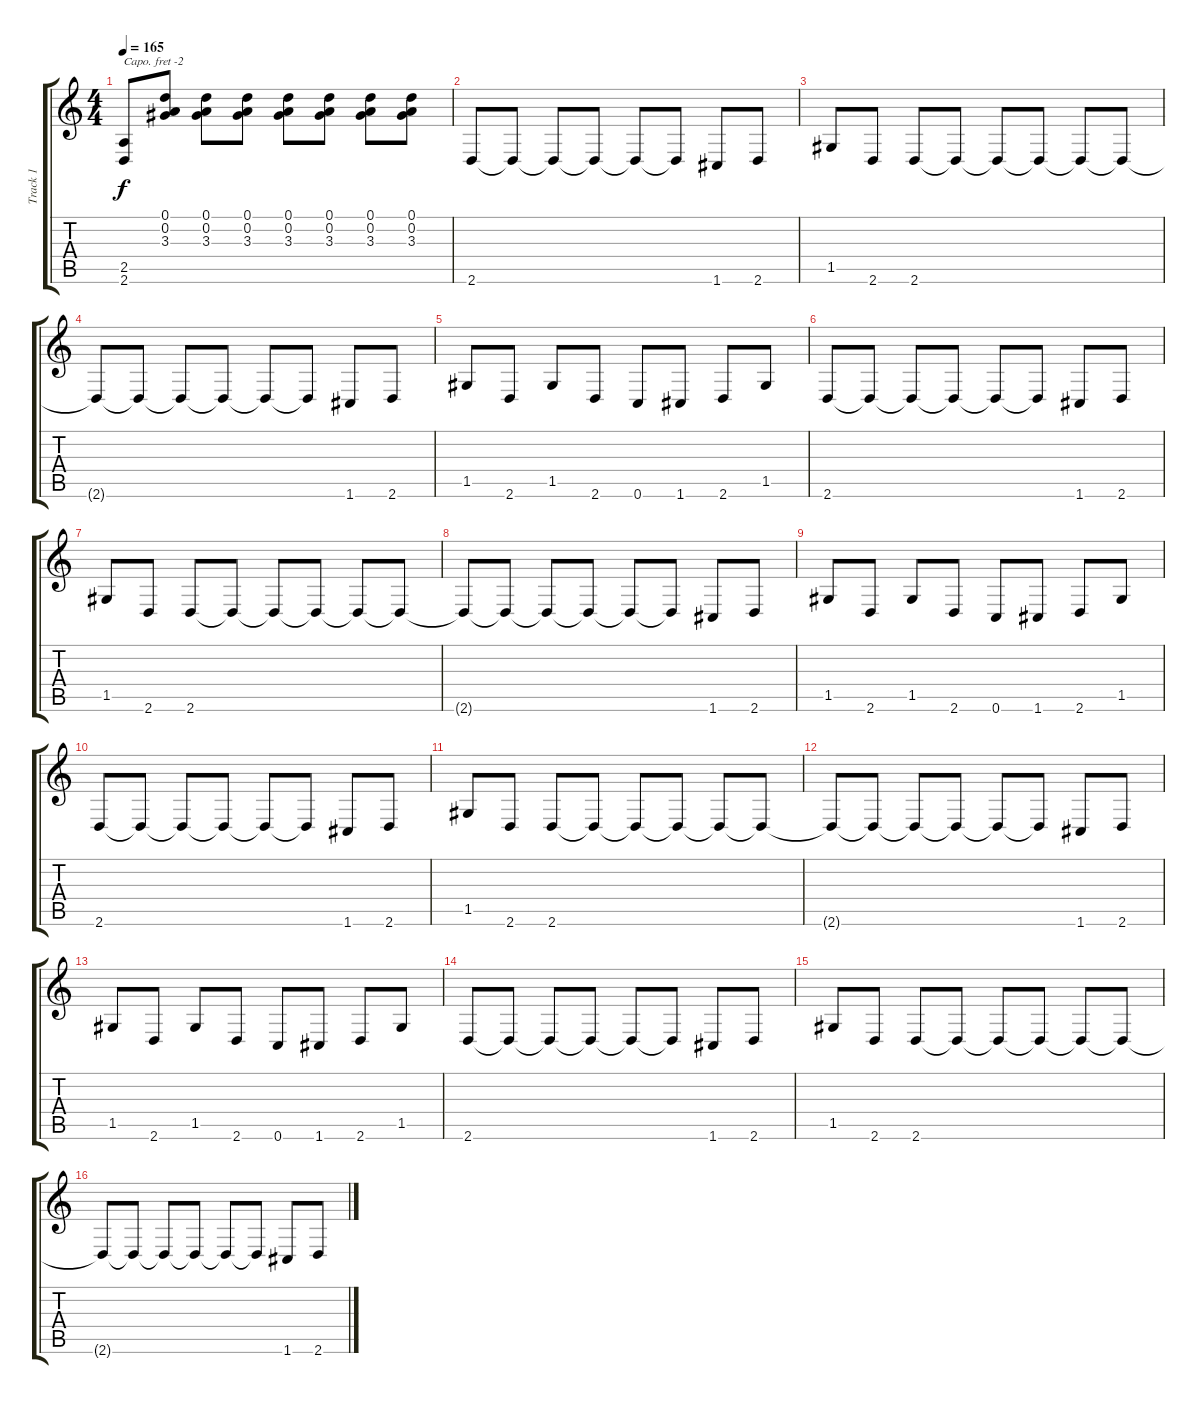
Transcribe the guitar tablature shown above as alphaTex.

\track ("Track 1" "Track 1") {instrument distortionguitar}
\staff {score tabs}
\capo -2
\tuning (E4 B3 G3 D3 A2 D2) {hide}
\ts (4 4)
\tempo 165
\clef g2
\ks c
(2.5 2.6).8{dy f} (0.1 0.2 3.3).8 (0.1 0.2 3.3).8 (0.1 0.2 3.3).8 (0.1 0.2 3.3).8 (0.1 0.2 3.3).8 (0.1 0.2 3.3).8 (0.1 0.2 3.3).8 |
2.6.8 2.6{t}.8 2.6{t}.8 2.6{t}.8 2.6{t}.8 2.6{t}.8 1.6.8 2.6.8 |
1.5.8 2.6.8 2.6.8 2.6{t}.8 2.6{t}.8 2.6{t}.8 2.6{t}.8 2.6{t}.8 |
2.6{t}.8 2.6{t}.8 2.6{t}.8 2.6{t}.8 2.6{t}.8 2.6{t}.8 1.6.8 2.6.8 |
1.5.8 2.6.8 1.5.8 2.6.8 0.6.8 1.6.8 2.6.8 1.5.8 |
2.6.8 2.6{t}.8 2.6{t}.8 2.6{t}.8 2.6{t}.8 2.6{t}.8 1.6.8 2.6.8 |
1.5.8 2.6.8 2.6.8 2.6{t}.8 2.6{t}.8 2.6{t}.8 2.6{t}.8 2.6{t}.8 |
2.6{t}.8 2.6{t}.8 2.6{t}.8 2.6{t}.8 2.6{t}.8 2.6{t}.8 1.6.8 2.6.8 |
1.5.8 2.6.8 1.5.8 2.6.8 0.6.8 1.6.8 2.6.8 1.5.8 |
2.6.8 2.6{t}.8 2.6{t}.8 2.6{t}.8 2.6{t}.8 2.6{t}.8 1.6.8 2.6.8 |
1.5.8 2.6.8 2.6.8 2.6{t}.8 2.6{t}.8 2.6{t}.8 2.6{t}.8 2.6{t}.8 |
2.6{t}.8 2.6{t}.8 2.6{t}.8 2.6{t}.8 2.6{t}.8 2.6{t}.8 1.6.8 2.6.8 |
1.5.8 2.6.8 1.5.8 2.6.8 0.6.8 1.6.8 2.6.8 1.5.8 |
2.6.8 2.6{t}.8 2.6{t}.8 2.6{t}.8 2.6{t}.8 2.6{t}.8 1.6.8 2.6.8 |
1.5.8 2.6.8 2.6.8 2.6{t}.8 2.6{t}.8 2.6{t}.8 2.6{t}.8 2.6{t}.8 |
2.6{t}.8 2.6{t}.8 2.6{t}.8 2.6{t}.8 2.6{t}.8 2.6{t}.8 1.6.8 2.6.8
